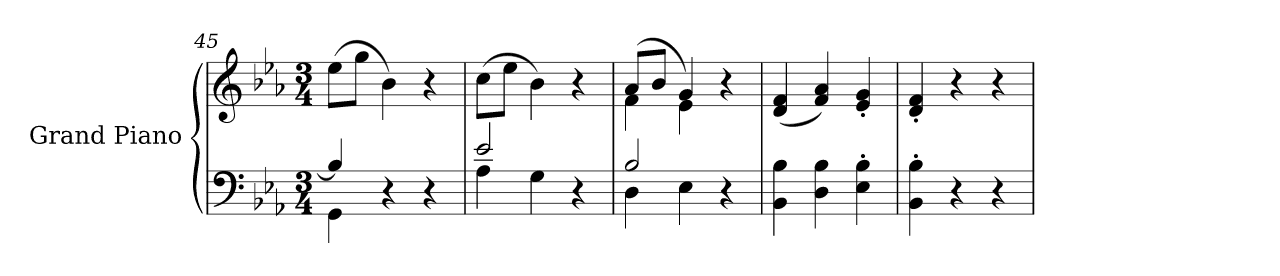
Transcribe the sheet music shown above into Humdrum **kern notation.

**kern	**kern
*part1	*part1
*staff2	*staff1
*I"Grand Piano	*
*I'Pno.	*
*clefF4	*clefG2
*k[b-e-a-]	*k[b-e-a-]
*M3/4	*M3/4
=45	=45
*^	*
4B-/]	4GG\	(8ee-\L
.	.	8gg\J
4r	2ryy	4b-\)
4r	.	4r
=46	=46	=46
2e-/	4A-\	(8cc\L
.	.	8ee-\J
.	4G\	4b-\)
4r	4ryy	4r
=47	=47	=47
*	*	*^
2B-/	4D\	(8a-/L	4f\
.	.	8b-/J	.
.	4E-\	4g/)	4e-\
4r	4ryy	4r	4ryy
*v	*v	*	*
*	*v	*v
=48	=48
4BB-\ 4B-\	(4d/ 4f/
4D\ 4B-\	4f/ 4a-/)
4E-\' 4B-\'	4e-/' 4g/'
=49	=49
4BB-\' 4B-\'	4d/' 4f/'
4r	4r
4r	4r
=	=
*-	*-
